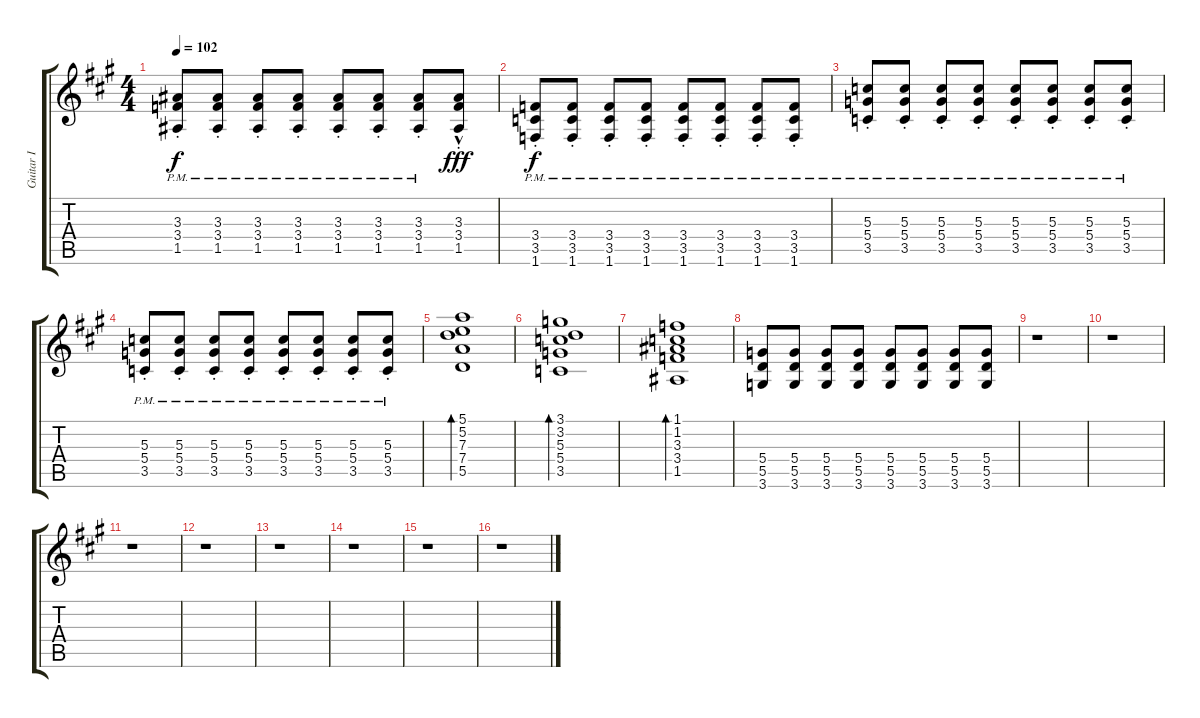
\track ("Guitar I" "Guitar I") {instrument electricguitarclean}
\staff {score tabs}
\tuning (E4 B3 G3 D3 A2 E2) {hide}
\ts (4 4)
\tempo 102
\clef g2
\ks a
(3.3 3.4{pm st} 1.5{pm st}).8{dy f} (3.3 3.4{pm st} 1.5{pm st}).8 (3.3 3.4{pm st} 1.5{pm st}).8 (3.3 3.4{pm st} 1.5{pm st}).8 (3.3 3.4{pm st} 1.5{pm st}).8 (3.3 3.4{pm st} 1.5{pm st}).8 (3.3 3.4{pm st} 1.5{pm st}).8 (3.3{hac} 3.4{hac st} 1.5{hac st}).8{dy fff} |
(3.4 3.5{pm st} 1.6{pm st}).8{dy f} (3.4 3.5{pm st} 1.6{pm st}).8 (3.4 3.5{pm st} 1.6{pm st}).8 (3.4 3.5{pm st} 1.6{pm st}).8 (3.4 3.5{pm st} 1.6{pm st}).8 (3.4 3.5{pm st} 1.6{pm st}).8 (3.4 3.5{pm st} 1.6{pm st}).8 (3.4 3.5{pm st} 1.6{pm st}).8 |
(5.3 5.4{pm st} 3.5{pm st}).8 (5.3 5.4{pm st} 3.5{pm st}).8 (5.3 5.4{pm st} 3.5{pm st}).8 (5.3 5.4{pm st} 3.5{pm st}).8 (5.3 5.4{pm st} 3.5{pm st}).8 (5.3 5.4{pm st} 3.5{pm st}).8 (5.3 5.4{pm st} 3.5{pm st}).8 (5.3 5.4{pm st} 3.5{pm st}).8 |
(5.3 5.4{pm st} 3.5{pm st}).8 (5.3 5.4{pm st} 3.5{pm st}).8 (5.3 5.4{pm st} 3.5{pm st}).8 (5.3 5.4{pm st} 3.5{pm st}).8 (5.3 5.4{pm st} 3.5{pm st}).8 (5.3 5.4{pm st} 3.5{pm st}).8 (5.3 5.4{pm st} 3.5{pm st}).8 (5.3 5.4{pm st} 3.5{pm st}).8 |
(5.1 5.2 7.3 7.4 5.5).1{bd 30} |
(3.1 3.2 5.3 5.4 3.5).1{bd 30} |
(1.1 1.2 3.3 3.4 1.5).1{bd 30} |
(5.4 5.5 3.6).8 (5.4 5.5 3.6).8 (5.4 5.5 3.6).8 (5.4 5.5 3.6).8 (5.4 5.5 3.6).8 (5.4 5.5 3.6).8 (5.4 5.5 3.6).8 (5.4 5.5 3.6).8 |
r.1 |
r.1 |
r.1 |
r.1 |
r.1 |
r.1 |
r.1 |
r.1
